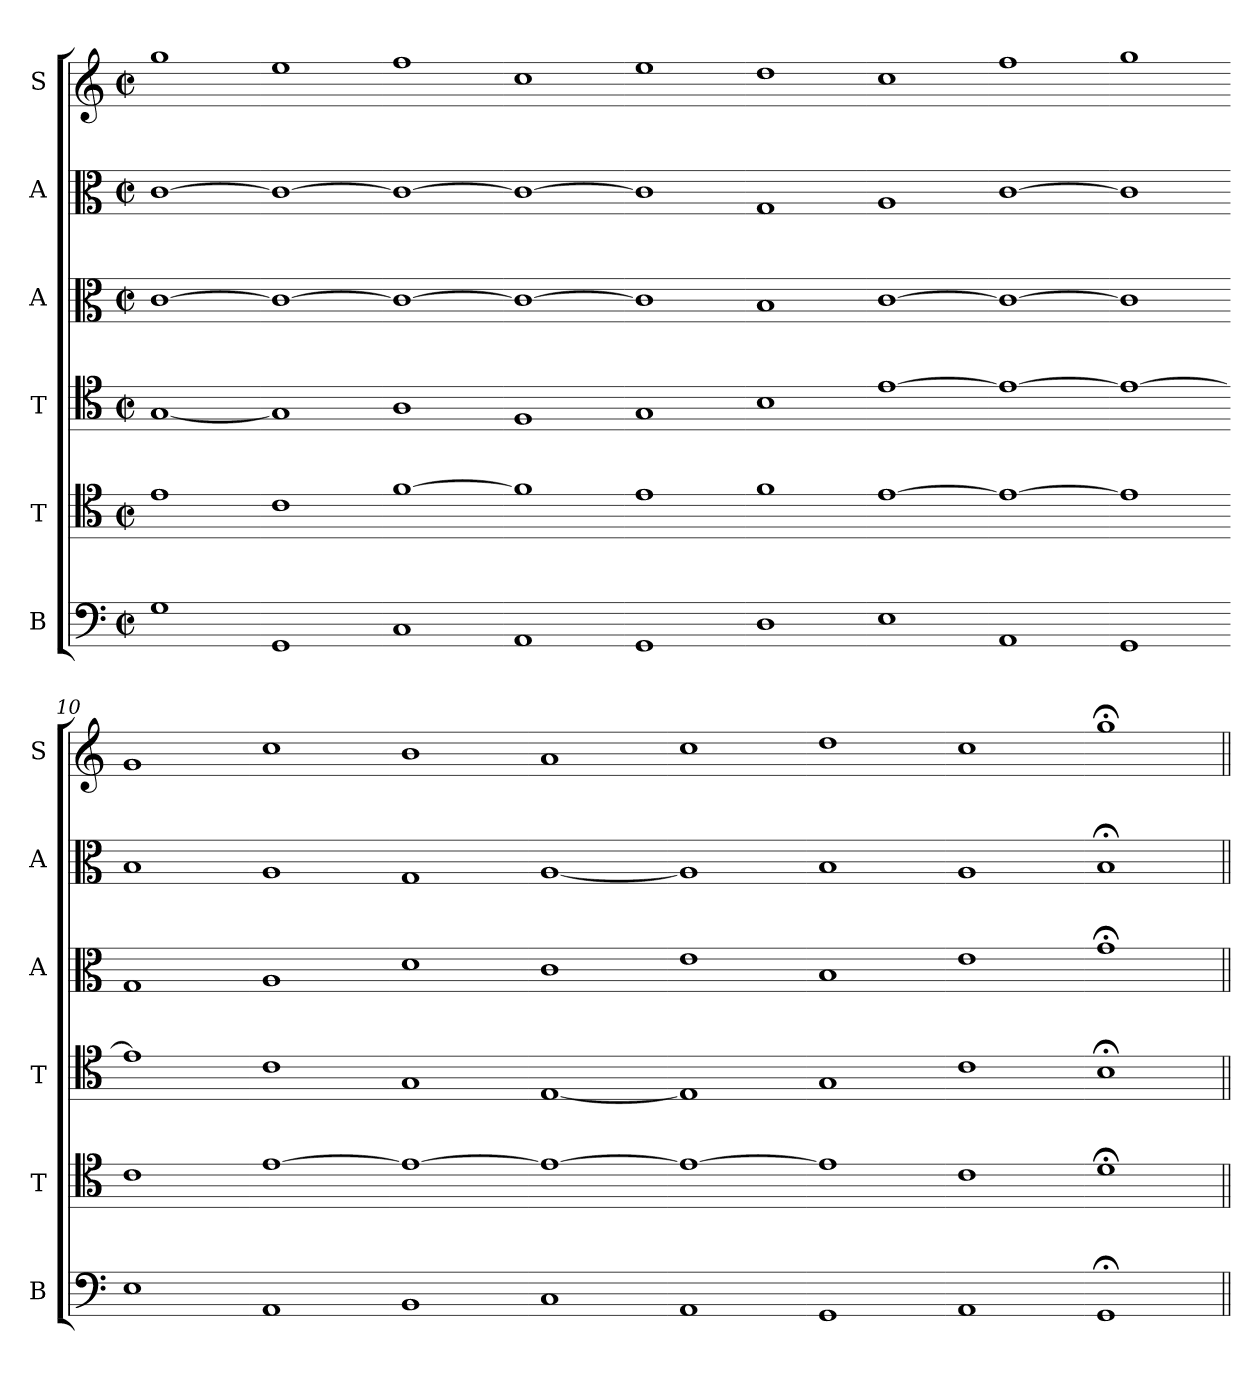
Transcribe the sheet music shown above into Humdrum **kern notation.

**kern	**kern	**kern	**kern	**kern	**kern
*part6	*part5	*part4	*part3	*part2	*part1
*staff6	*staff5	*staff4	*staff3	*staff2	*staff1
*I"B	*I"T	*I"T	*I"A	*I"A	*I"S
*I'B	*I'T	*I'T	*I'A	*I'A	*I'S
*clefF4	*clefC4	*clefC4	*clefC3	*clefC3	*clefG2
*k[]	*k[]	*k[]	*k[]	*k[]	*k[]
*M2/2	*M2/2	*M2/2	*M2/2	*M2/2	*M2/2
*met(c|)	*met(c|)	*met(c|)	*met(c|)	*met(c|)	*met(c|)
*MM208	*MM208	*MM208	*MM208	*MM208	*MM208
=1	=1	=1	=1	=1	=1
1G	1e	[1G	[1c	[1c	1gg
=2-	=2-	=2-	=2-	=2-	=2-
1GG	1c	1G]	1c_	1c_	1ee
=3-	=3-	=3-	=3-	=3-	=3-
1C	[1f	1A	1c_	1c_	1ff
=4-	=4-	=4-	=4-	=4-	=4-
1AA	1f]	1F	1c_	1c_	1cc
=5-	=5-	=5-	=5-	=5-	=5-
1GG	1e	1G	1c]	1c]	1ee
=6-	=6-	=6-	=6-	=6-	=6-
1D	1f	1B	1B	1G	1dd
=7-	=7-	=7-	=7-	=7-	=7-
1E	[1e	[1e	[1c	1A	1cc
=8-	=8-	=8-	=8-	=8-	=8-
1AA	1e_	1e_	1c_	[1c	1ff
=9-	=9-	=9-	=9-	=9-	=9-
1GG	1e]	1e_	1c]	1c]	1gg
=10-	=10-	=10-	=10-	=10-	=10-
1E	1c	1e]	1G	1B	1g
=11-	=11-	=11-	=11-	=11-	=11-
1AA	[1e	1c	1A	1A	1cc
=12-	=12-	=12-	=12-	=12-	=12-
1BB	1e_	1G	1d	1G	1b
=13-	=13-	=13-	=13-	=13-	=13-
1C	1e_	[1E	1c	[1A	1a
=14-	=14-	=14-	=14-	=14-	=14-
1AA	1e_	1E]	1e	1A]	1cc
=15-	=15-	=15-	=15-	=15-	=15-
1GG	1e]	1G	1B	1B	1dd
=16-	=16-	=16-	=16-	=16-	=16-
1AA	1c	1c	1e	1A	1cc
=17-	=17-	=17-	=17-	=17-	=17-
1GG;<	1d;<	1B;<	1g;<	1B;	1gg;<
=||	=||	=||	=||	=||	=||
*-	*-	*-	*-	*-	*-
